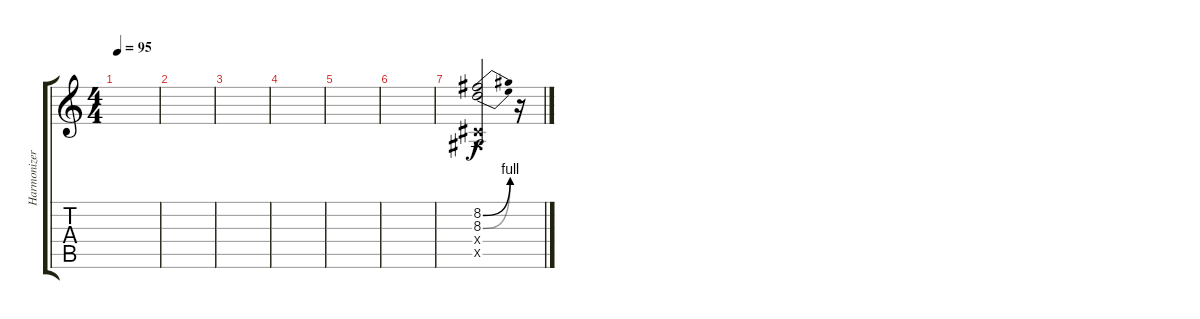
\track ("Harmonizer" "Harmonizer") {instrument distortionguitar}
\staff {score tabs}
\tuning (Eb4 Bb3 Gb3 Db3 Ab2 Eb2) {hide}
\ts (4 4)
\tempo 95
\clef g2
\ks c
|
|
|
|
|
|
(8.2{be (bend 0 0 60 4)} 8.3{be (bend 0 0 60 4)} 0.4{x} 0.5{x}).2 r.16
